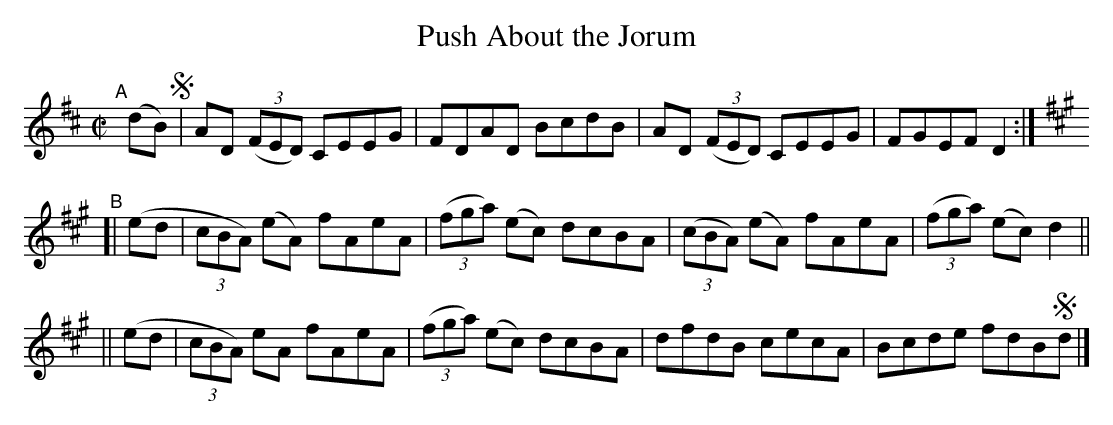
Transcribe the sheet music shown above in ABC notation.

X:1
T: Push About the Jorum
M: C|
L: 1/8
K: D
"^A"[|]\
  (dB) !segno!| AD (3(FED) CEEG | FDAD BcdB | AD (3(FED) CEEG | FGEF D2 :|
[K:A] "^B"\
[| (ed | (3cBA) (eA) fAeA | (3(fga) (ec) dcBA | (3(cBA) (eA) fAeA | (3(fga) (ec) d2 ||
|| (ed | (3cBA)  eA  fAeA | (3(fga) (ec) dcBA | dfdB cecA | Bcde fdB!segno!d |]
